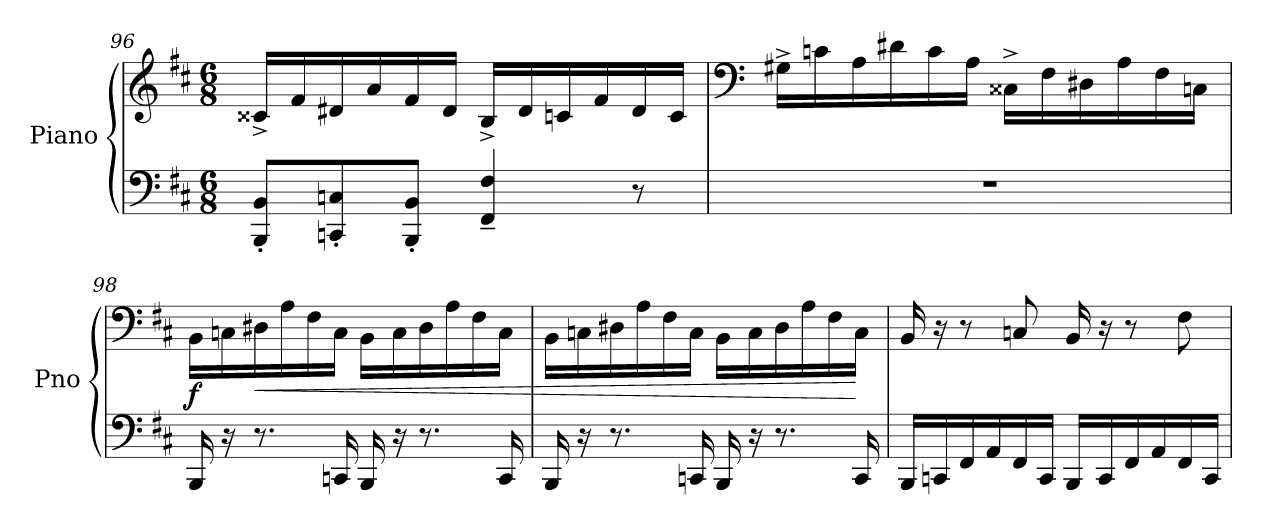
**kern	**kern	**dynam
*part1	*part1	*part1
*staff2	*staff1	*staff1/2
*I"Piano	*	*
*I'Pno	*	*
!!LO:LB:g=z
*clefF4	*clefG2	*
*k[f#c#]	*k[f#c#]	*
*M6/8	*M6/8	*
=96	=96	=96
8BBB/' 8BB/'L	16c##X^/LL	.
.	16f#/	.
8CCn/' 8Cn/'	16d#X/	.
.	16a/	.
8BBB/' 8BB/'J	16f#/	.
.	16d#/JJ	.
4FF#/~ 4F#/~	16B^/LL	.
.	16d#/	.
.	16cn/	.
.	16f#/	.
8r	16d#/	.
.	16c/JJ	.
=97	=97	=97
*	*clefF4	*
2.r	16G#X^\LL	.
.	16cn\	.
.	16A\	.
.	16d#X\	.
.	16c\	.
.	16A\JJ	.
.	16C##X^\LL	.
.	16F#\	.
.	16D#X\	.
.	16A\	.
.	16F#\	.
.	16Cn\JJ	.
=98	=98	=98
!	!	!LO:DY:b
16BBB/	16BB\LL	f
16r	16Cn\	.
!	!	!LO:HP:b
8.r	16D#X\	<
.	16A\	.
.	16F#\	.
16CCn/	16C\JJ	.
16BBB/	16BB\LL	.
16r	16C\	.
8.r	16D#\	.
.	16A\	.
.	16F#\	.
16CC/	16C\JJ	.
!!LO:PB:g=z
=99	=99	=99
16BBB/	16BB\LL	.
16r	16Cn\	.
8.r	16D#X\	.
.	16A\	.
.	16F#\	.
16CCn/	16C\JJ	.
16BBB/	16BB\LL	.
16r	16C\	.
8.r	16D#\	.
.	16A\	.
.	16F#\	.
16CC/	16C\JJ	[
=100	=100	=100
16BBB/LL	16BB/	.
16CCn/	16r	.
16FF#/	8r	.
16AA/	.	.
16FF#/	8Cn/	.
16CC/JJ	.	.
16BBB/LL	16BB/	.
16CC/	16r	.
16FF#/	8r	.
16AA/	.	.
16FF#/	8F#\	.
16CC/JJ	.	.
=	=	=
*-	*-	*-
